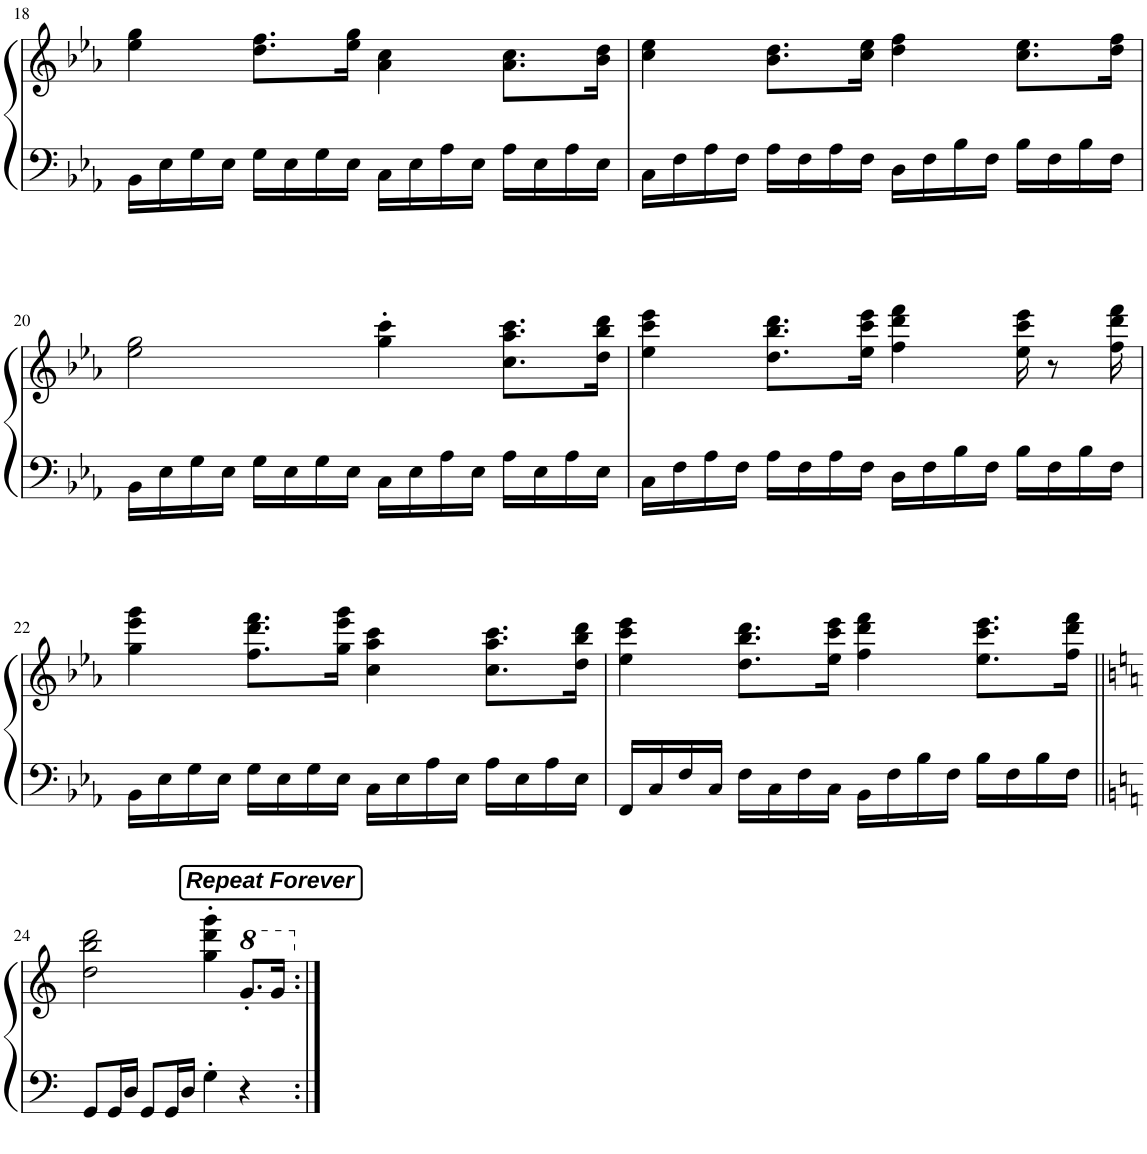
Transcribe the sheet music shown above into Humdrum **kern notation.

**kern	**kern
*part1	*part1
*staff2	*staff1
*I"Piano	*
*I'Pno.	*
!!LO:PB:g=z
*clefF4	*clefG2
*k[b-e-a-]	*k[b-e-a-]
*M4/4	*M4/4
=18	=18
16BB-\LL	4ee-\ 4gg\
16E-\	.
16G\	.
16E-\JJ	.
16G\LL	8.dd\ 8.ff\L
16E-\	.
16G\	.
16E-\JJ	16ee-\ 16gg\Jk
16C\LL	4a-\ 4cc\
16E-\	.
16A-\	.
16E-\JJ	.
16A-\LL	8.a-\ 8.cc\L
16E-\	.
16A-\	.
16E-\JJ	16b-\ 16dd\Jk
=19	=19
16C\LL	4cc\ 4ee-\
16F\	.
16A-\	.
16F\JJ	.
16A-\LL	8.b-\ 8.dd\L
16F\	.
16A-\	.
16F\JJ	16cc\ 16ee-\Jk
16D\LL	4dd\ 4ff\
16F\	.
16B-\	.
16F\JJ	.
16B-\LL	8.cc\ 8.ee-\L
16F\	.
16B-\	.
16F\JJ	16dd\ 16ff\Jk
!!LO:LB:g=z
=20	=20
16BB-\LL	2ee-\ 2gg\
16E-\	.
16G\	.
16E-\JJ	.
16G\LL	.
16E-\	.
16G\	.
16E-\JJ	.
16C\LL	4gg\' 4ccc\'
16E-\	.
16A-\	.
16E-\JJ	.
16A-\LL	8.cc\ 8.aa-\ 8.ccc\L
16E-\	.
16A-\	.
16E-\JJ	16dd\ 16bb-\ 16ddd\Jk
=21	=21
16C\LL	4ee-\ 4ccc\ 4eee-\
16F\	.
16A-\	.
16F\JJ	.
16A-\LL	8.dd\ 8.bb-\ 8.ddd\L
16F\	.
16A-\	.
16F\JJ	16ee-\ 16ccc\ 16eee-\Jk
16D\LL	4ff\ 4ddd\ 4fff\
16F\	.
16B-\	.
16F\JJ	.
16B-\LL	16ee-\ 16ccc\ 16eee-\
16F\	8r
16B-\	.
16F\JJ	16ff\ 16ddd\ 16fff\
!!LO:LB:g=z
=22	=22
16BB-\LL	4gg\ 4eee-\ 4ggg\
16E-\	.
16G\	.
16E-\JJ	.
16G\LL	8.ff\ 8.ddd\ 8.fff\L
16E-\	.
16G\	.
16E-\JJ	16gg\ 16eee-\ 16ggg\Jk
16C\LL	4cc\ 4aa-\ 4ccc\
16E-\	.
16A-\	.
16E-\JJ	.
16A-\LL	8.cc\ 8.aa-\ 8.ccc\L
16E-\	.
16A-\	.
16E-\JJ	16dd\ 16bb-\ 16ddd\Jk
=23	=23
16FF/LL	4ee-\ 4ccc\ 4eee-\
16C/	.
16F/	.
16C/JJ	.
16F\LL	8.dd\ 8.bb-\ 8.ddd\L
16C\	.
16F\	.
16C\JJ	16ee-\ 16ccc\ 16eee-\Jk
16BB-\LL	4ff\ 4ddd\ 4fff\
16F\	.
16B-\	.
16F\JJ	.
16B-\LL	8.ee-\ 8.ccc\ 8.eee-\L
16F\	.
16B-\	.
16F\JJ	16ff\ 16ddd\ 16fff\Jk
!!LO:LB:g=z
!!LO:REH:place=s1:a:Bi:cj:fs=11:t=Repeat Forever:qo=3.75
=24||	=24||
*k[]	*k[]
8GG/L	2dd\ 2bb\ 2ddd\
16GG/L	.
16D/JJ	.
8GG/L	.
16GG/L	.
16D/JJ	.
4G'\	4gg\' 4ddd\' 4ggg\'
*	*8va
4r	8.gg'/L
.	16gg/Jk
*	*X8va
=:|!	=:|!
*-	*-
